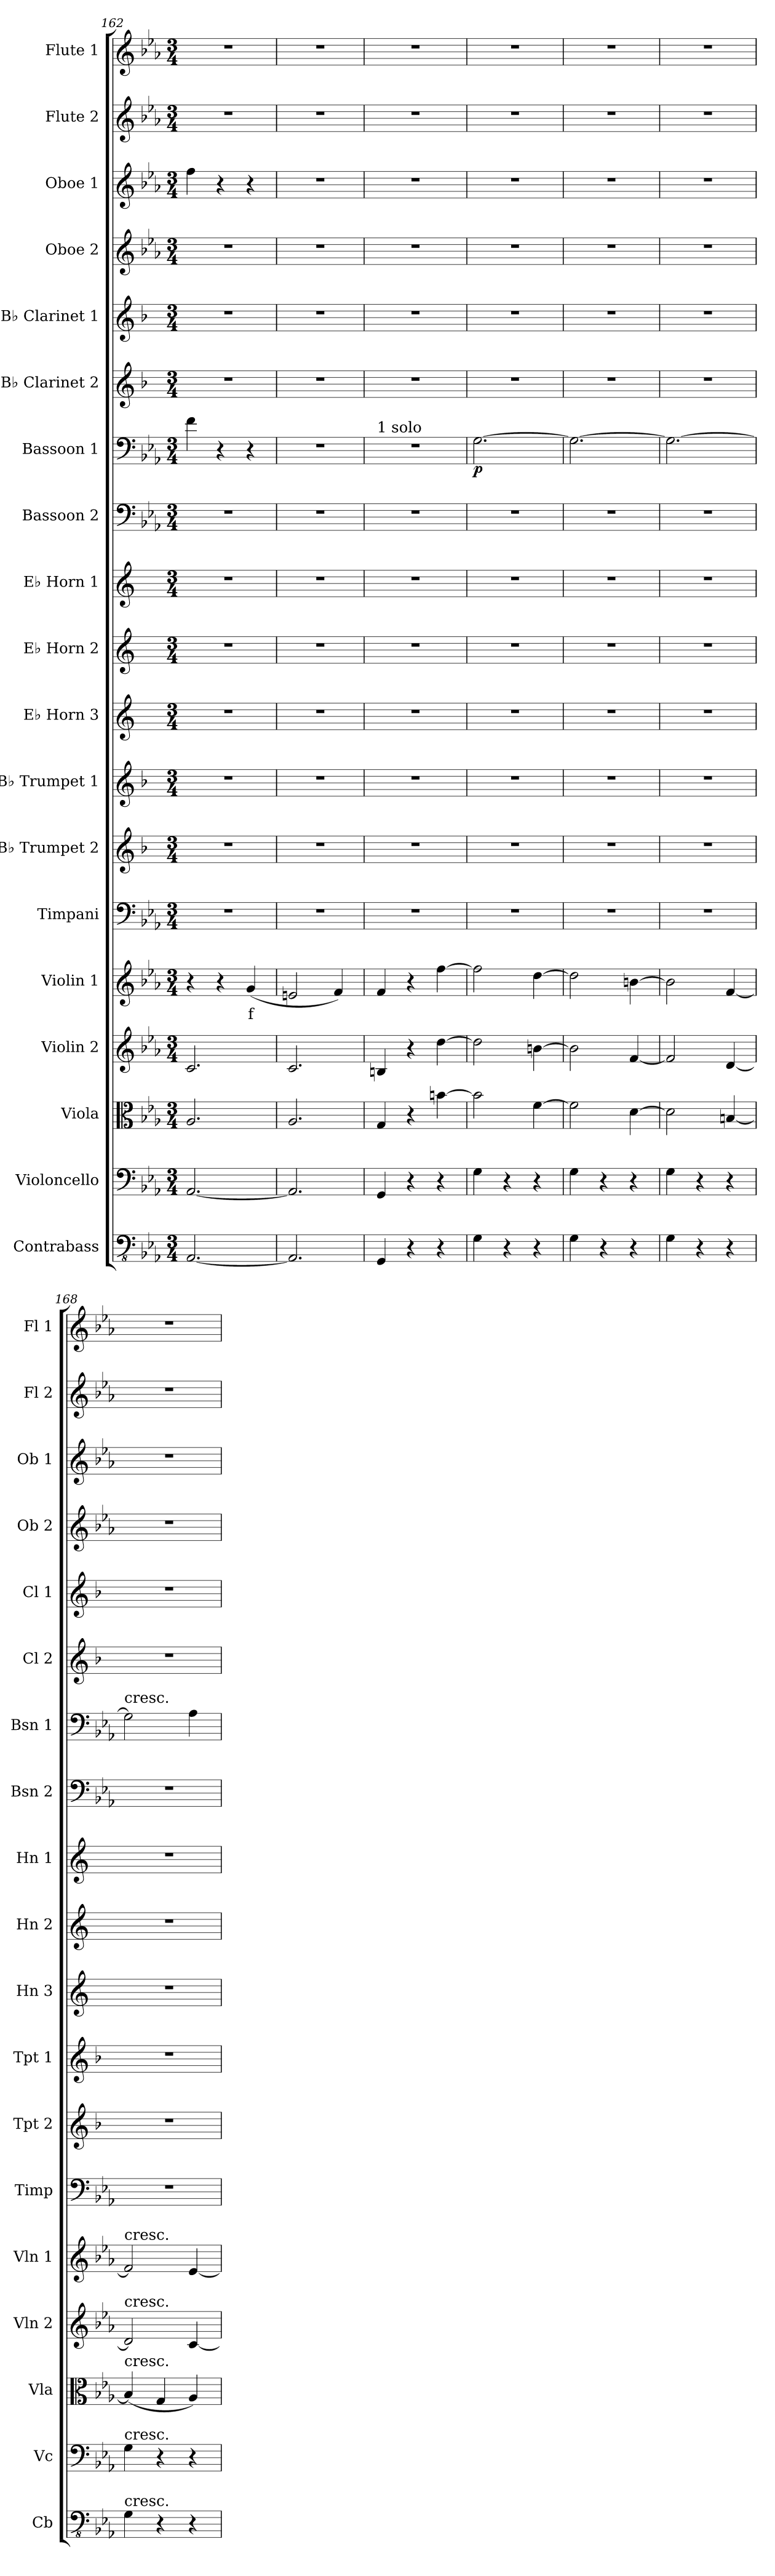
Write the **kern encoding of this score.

**kern	**kern	**kern	**kern	**kern	**text	**kern	**kern	**kern	**kern	**kern	**kern	**kern	**kern	**dynam	**kern	**kern	**kern	**kern	**kern	**kern
*part19	*part18	*part17	*part16	*part15	*part15	*part14	*part13	*part12	*part11	*part10	*part9	*part8	*part7	*part7	*part6	*part5	*part4	*part3	*part2	*part1
*staff19	*staff18	*staff17	*staff16	*staff15	*staff15	*staff14	*staff13	*staff12	*staff11	*staff10	*staff9	*staff8	*staff7	*staff7	*staff6	*staff5	*staff4	*staff3	*staff2	*staff1
*I"Contrabass	*I"Violoncello	*I"Viola	*I"Violin 2	*I"Violin 1	*	*I"Timpani	*I"B♭ Trumpet 2	*I"B♭ Trumpet 1	*I"E♭ Horn 3	*I"E♭ Horn 2	*I"E♭ Horn 1	*I"Bassoon 2	*I"Bassoon 1	*	*I"B♭ Clarinet 2	*I"B♭ Clarinet 1	*I"Oboe 2	*I"Oboe 1	*I"Flute 2	*I"Flute 1
*I'Cb	*I'Vc	*I'Vla	*I'Vln 2	*I'Vln 1	*	*I'Timp	*I'Tpt 2	*I'Tpt 1	*I'Hn 3	*I'Hn 2	*I'Hn 1	*I'Bsn 2	*I'Bsn 1	*	*I'Cl 2	*I'Cl 1	*I'Ob 2	*I'Ob 1	*I'Fl 2	*I'Fl 1
*clefFv4	*clefF4	*clefC3	*clefG2	*clefG2	*	*clefF4	*clefG2	*clefG2	*clefG2	*clefG2	*clefG2	*clefF4	*clefF4	*	*clefG2	*clefG2	*clefG2	*clefG2	*clefG2	*clefG2
*	*	*	*	*	*	*	*ITrd1c2	*ITrd1c2	*ITrd5c9	*ITrd5c9	*ITrd5c9	*	*	*	*ITrd1c2	*ITrd1c2	*	*	*	*
*k[b-e-a-]	*k[b-e-a-]	*k[b-e-a-]	*k[b-e-a-]	*k[b-e-a-]	*	*k[b-e-a-]	*k[b-e-a-]	*k[b-e-a-]	*k[b-e-a-]	*k[b-e-a-]	*k[b-e-a-]	*k[b-e-a-]	*k[b-e-a-]	*	*k[b-e-a-]	*k[b-e-a-]	*k[b-e-a-]	*k[b-e-a-]	*k[b-e-a-]	*k[b-e-a-]
*M3/4	*M3/4	*M3/4	*M3/4	*M3/4	*	*M3/4	*M3/4	*M3/4	*M3/4	*M3/4	*M3/4	*M3/4	*M3/4	*	*M3/4	*M3/4	*M3/4	*M3/4	*M3/4	*M3/4
=162	=162	=162	=162	=162	=162	=162	=162	=162	=162	=162	=162	=162	=162	=162	=162	=162	=162	=162	=162	=162
[2.AAA-/	[2.AA-/	2.A-/	2.c/	4r	.	2.r	2.r	2.r	2.r	2.r	2.r	2.r	4f\	.	2.r	2.r	2.r	4ff\	2.r	2.r
.	.	.	.	4r	.	.	.	.	.	.	.	.	4r	.	.	.	.	4r	.	.
!	!	!	!	!	!LO:LY:b:color=#FF0000	!	!	!	!	!	!	!	!	!	!	!	!	!	!	!
.	.	.	.	(<4g/	f	.	.	.	.	.	.	.	4r	.	.	.	.	4r	.	.
=163	=163	=163	=163	=163	=163	=163	=163	=163	=163	=163	=163	=163	=163	=163	=163	=163	=163	=163	=163	=163
2.AAA-/]	2.AA-/]	2.A-/	2.c/	2en/	.	2.r	2.r	2.r	2.r	2.r	2.r	2.r	2.r	.	2.r	2.r	2.r	2.r	2.r	2.r
.	.	.	.	4f/)	.	.	.	.	.	.	.	.	.	.	.	.	.	.	.	.
=164	=164	=164	=164	=164	=164	=164	=164	=164	=164	=164	=164	=164	=164	=164	=164	=164	=164	=164	=164	=164
!	!	!	!	!	!	!	!	!	!	!	!	!	!LO:TX:a:t=1 solo	!	!	!	!	!	!	!
4GGG/	4GG/	4G/	4Bn/	4f/	.	2.r	2.r	2.r	2.r	2.r	2.r	2.r	2.r	.	2.r	2.r	2.r	2.r	2.r	2.r
4r	4r	4r	4r	4r	.	.	.	.	.	.	.	.	.	.	.	.	.	.	.	.
4r	4r	[4bn\	[4dd\	[4ff\	.	.	.	.	.	.	.	.	.	.	.	.	.	.	.	.
=165	=165	=165	=165	=165	=165	=165	=165	=165	=165	=165	=165	=165	=165	=165	=165	=165	=165	=165	=165	=165
!	!	!	!	!	!	!	!	!	!	!	!	!	!	!LO:DY:b	!	!	!	!	!	!
4GG\	4G\	2b\]	2dd\]	2ff\]	.	2.r	2.r	2.r	2.r	2.r	2.r	2.r	[2.G\	p	2.r	2.r	2.r	2.r	2.r	2.r
4r	4r	.	.	.	.	.	.	.	.	.	.	.	.	.	.	.	.	.	.	.
4r	4r	[4f\	[4bn\	[4dd\	.	.	.	.	.	.	.	.	.	.	.	.	.	.	.	.
=166	=166	=166	=166	=166	=166	=166	=166	=166	=166	=166	=166	=166	=166	=166	=166	=166	=166	=166	=166	=166
4GG\	4G\	2f\]	2b\]	2dd\]	.	2.r	2.r	2.r	2.r	2.r	2.r	2.r	2.G\_	.	2.r	2.r	2.r	2.r	2.r	2.r
4r	4r	.	.	.	.	.	.	.	.	.	.	.	.	.	.	.	.	.	.	.
4r	4r	[4d\	[4f/	[4bn\	.	.	.	.	.	.	.	.	.	.	.	.	.	.	.	.
=167	=167	=167	=167	=167	=167	=167	=167	=167	=167	=167	=167	=167	=167	=167	=167	=167	=167	=167	=167	=167
4GG\	4G\	2d\]	2f/]	2b\]	.	2.r	2.r	2.r	2.r	2.r	2.r	2.r	2.G\_	.	2.r	2.r	2.r	2.r	2.r	2.r
4r	4r	.	.	.	.	.	.	.	.	.	.	.	.	.	.	.	.	.	.	.
4r	4r	[4Bn/	[4d/	[4f/	.	.	.	.	.	.	.	.	.	.	.	.	.	.	.	.
=168	=168	=168	=168	=168	=168	=168	=168	=168	=168	=168	=168	=168	=168	=168	=168	=168	=168	=168	=168	=168
!	!	!	!	!	!	!	!	!	!	!	!	!	!LO:TX:a:t=cresc.	!	!	!	!	!	!	!
!	!	!	!	!LO:TX:a:t=cresc.	!	!	!	!	!	!	!	!	!	!	!	!	!	!	!	!
!	!	!	!LO:TX:a:t=cresc.	!	!	!	!	!	!	!	!	!	!	!	!	!	!	!	!	!
!	!	!LO:TX:a:t=cresc.	!	!	!	!	!	!	!	!	!	!	!	!	!	!	!	!	!	!
!	!LO:TX:a:t=cresc.	!	!	!	!	!	!	!	!	!	!	!	!	!	!	!	!	!	!	!
!LO:TX:a:t=cresc.	!	!	!	!	!	!	!	!	!	!	!	!	!	!	!	!	!	!	!	!
4GG\	4G\	(<4B/]	2d/]	2f/]	.	2.r	2.r	2.r	2.r	2.r	2.r	2.r	2G\]	.	2.r	2.r	2.r	2.r	2.r	2.r
4r	4r	4G/	.	.	.	.	.	.	.	.	.	.	.	.	.	.	.	.	.	.
4r	4r	4A-/)	[4c/	[4e-/	.	.	.	.	.	.	.	.	4A-\	.	.	.	.	.	.	.
=	=	=	=	=	=	=	=	=	=	=	=	=	=	=	=	=	=	=	=	=
*-	*-	*-	*-	*-	*-	*-	*-	*-	*-	*-	*-	*-	*-	*-	*-	*-	*-	*-	*-	*-
